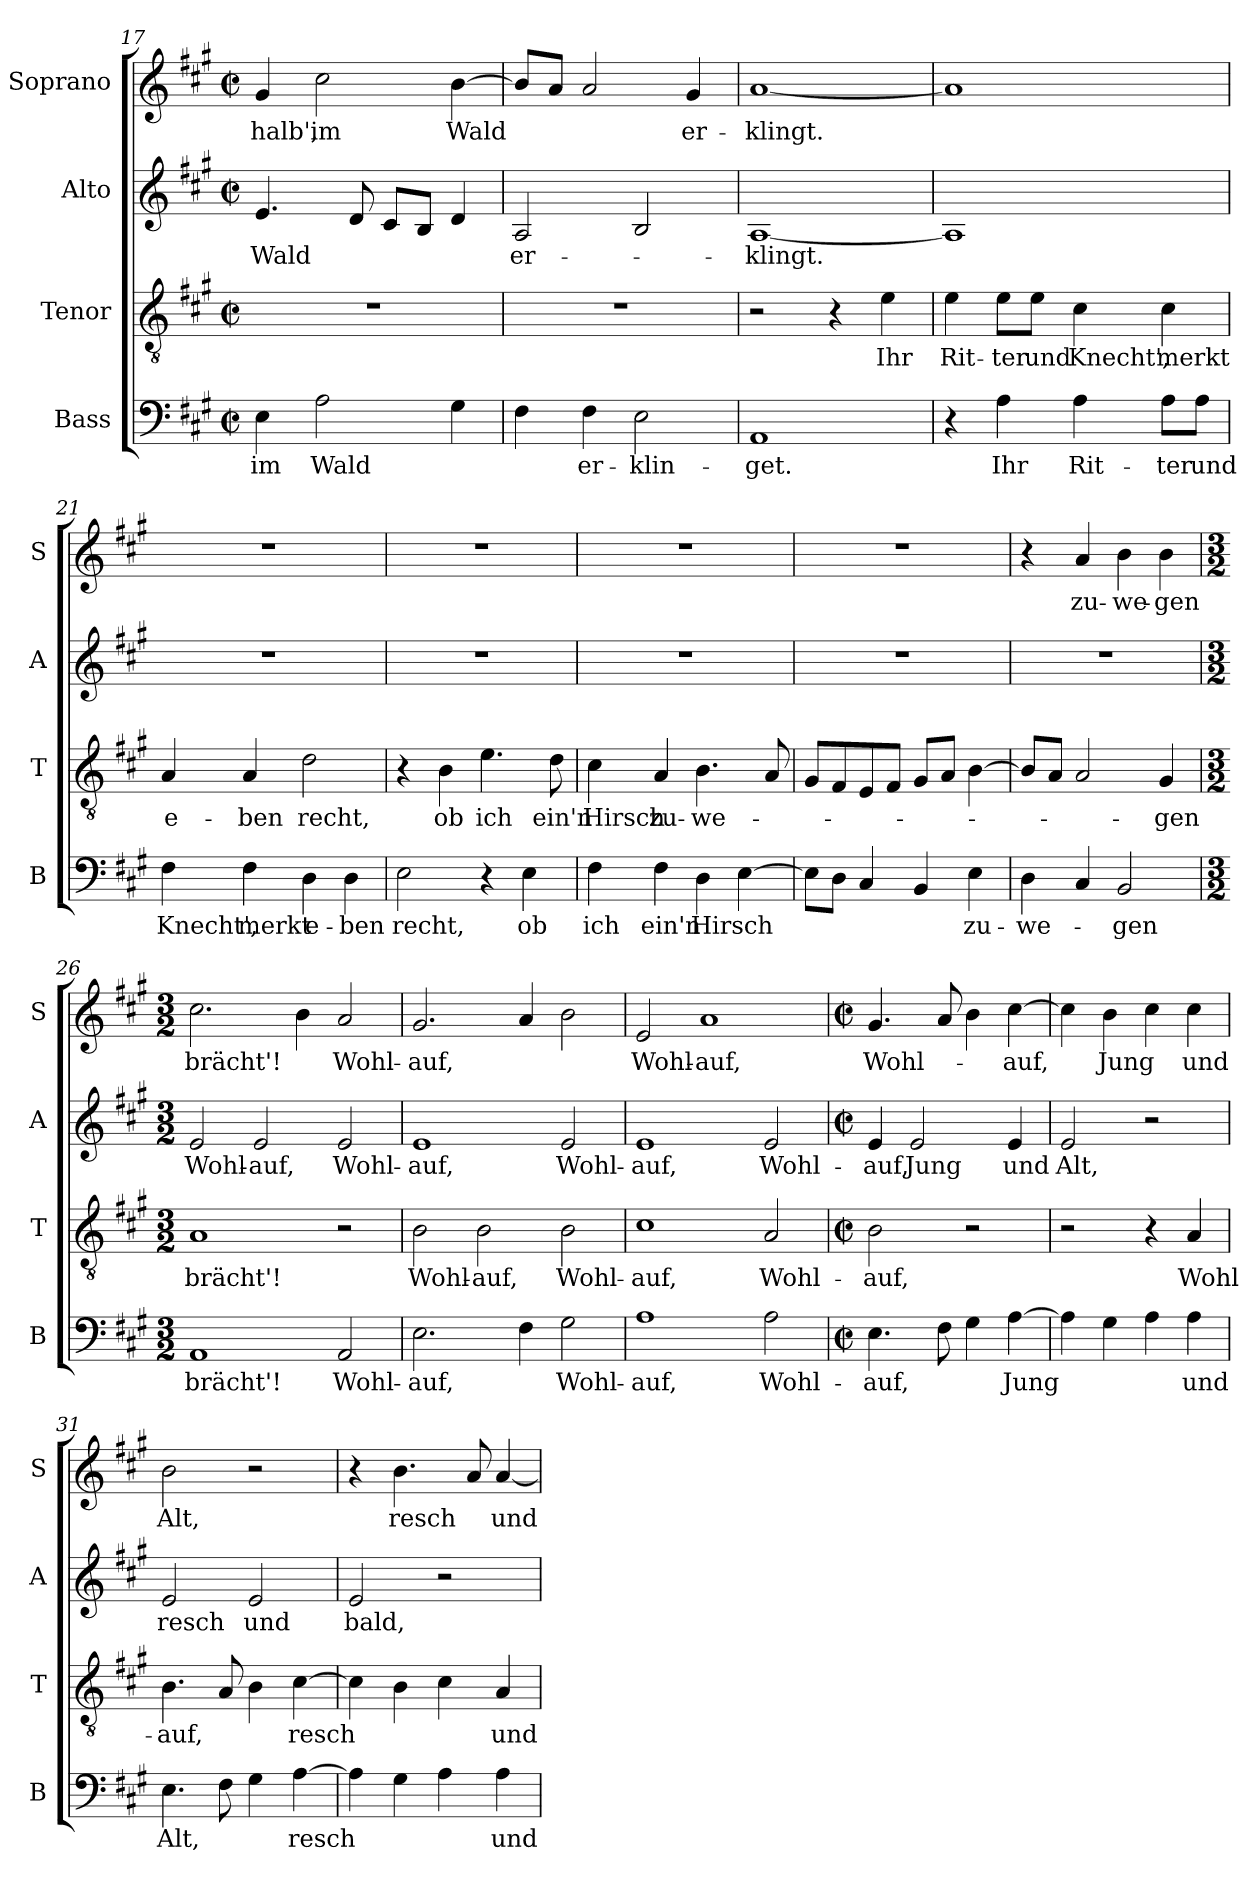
**kern	**text	**kern	**text	**kern	**text	**kern	**text
*part4	*part4	*part3	*part3	*part2	*part2	*part1	*part1
*staff4	*staff4	*staff3	*staff3	*staff2	*staff2	*staff1	*staff1
*I"Bass	*	*I"Tenor	*	*I"Alto	*	*I"Soprano	*
*I'B	*	*I'T	*	*I'A	*	*I'S	*
*clefF4	*	*clefGv2	*	*clefG2	*	*clefG2	*
*k[f#c#g#]	*	*k[f#c#g#]	*	*k[f#c#g#]	*	*k[f#c#g#]	*
*A:	*	*A:	*	*A:	*	*A:	*
*M2/2	*	*M2/2	*	*M2/2	*	*M2/2	*
*met(c|)	*	*met(c|)	*	*met(c|)	*	*met(c|)	*
=17	=17	=17	=17	=17	=17	=17	=17
4E\	im	1r	.	4.e/	Wald	4g#/	-halb',
2A\	Wald	.	.	.	.	2cc#\	im
.	.	.	.	8d/	.	.	.
.	.	.	.	8c#/L	.	.	.
.	.	.	.	8B/J	.	.	.
4G#\	.	.	.	4d/	.	[4b\	Wald
=18	=18	=18	=18	=18	=18	=18	=18
4F#\	.	1r	.	2A/	er-	8b/L]	.
.	.	.	.	.	.	8a/J	.
4F#\	er-	.	.	.	.	2a/	.
2E\	-klin-	.	.	2B/	.	.	.
.	.	.	.	.	.	4g#/	er-
=19	=19	=19	=19	=19	=19	=19	=19
1AA	-get.	2r	.	[1A	-klingt.	[1a	-klingt.
.	.	4r	.	.	.	.	.
.	.	4e\	Ihr	.	.	.	.
=20	=20	=20	=20	=20	=20	=20	=20
4r	.	4e\	Rit-	1A]	.	1a]	.
4A\	Ihr	8e\L	-ter	.	.	.	.
.	.	8e\J	und	.	.	.	.
4A\	Rit-	4c#\	Knecht',	.	.	.	.
8A\L	-ter	4c#\	merkt	.	.	.	.
8A\J	und	.	.	.	.	.	.
!!LO:LB:g=z
=21	=21	=21	=21	=21	=21	=21	=21
4F#\	Knecht',	4A/	e-	1r	.	1r	.
4F#\	merkt	4A/	-ben	.	.	.	.
4D\	e-	2d\	recht,	.	.	.	.
4D\	-ben	.	.	.	.	.	.
=22	=22	=22	=22	=22	=22	=22	=22
2E\	recht,	4r	.	1r	.	1r	.
.	.	4B\	ob	.	.	.	.
4r	.	4.e\	ich	.	.	.	.
4E\	ob	.	.	.	.	.	.
.	.	8d\	ein'n	.	.	.	.
=23	=23	=23	=23	=23	=23	=23	=23
4F#\	ich	4c#\	Hirsch	1r	.	1r	.
4F#\	ein'n	4A/	zu-	.	.	.	.
4D\	Hirsch	4.B\	-we-	.	.	.	.
[4E\	.	.	.	.	.	.	.
.	.	8A/	.	.	.	.	.
=24	=24	=24	=24	=24	=24	=24	=24
8E\L]	.	8G#/L	.	1r	.	1r	.
8D\J	.	8F#/	.	.	.	.	.
4C#/	.	8E/	.	.	.	.	.
.	.	8F#/J	.	.	.	.	.
4BB/	.	8G#/L	.	.	.	.	.
.	.	8A/J	.	.	.	.	.
4E\	zu-	[4B\	.	.	.	.	.
=25	=25	=25	=25	=25	=25	=25	=25
4D\	-we-	8B/L]	.	1r	.	4r	.
.	.	8A/J	.	.	.	.	.
4C#/	.	2A/	.	.	.	4a/	zu-
2BB/	-gen	.	.	.	.	4b\	-we-
.	.	4G#/	-gen	.	.	4b\	-gen
!!LO:LB:g=z
=26	=26	=26	=26	=26	=26	=26	=26
*M3/2	*	*M3/2	*	*M3/2	*	*M3/2	*
1AA	brächt'!	1A	brächt'!	2e/	Wohl-	2.cc#\	brächt'!
.	.	.	.	2e/	-auf,	.	.
.	.	.	.	.	.	4b\	.
2AA/	Wohl-	2r	.	2e/	Wohl-	2a/	Wohl-
=27	=27	=27	=27	=27	=27	=27	=27
2.E\	-auf,	2B\	Wohl-	1e	-auf,	2.g#/	-auf,
.	.	2B\	-auf,	.	.	.	.
4F#\	.	.	.	.	.	4a/	.
2G#\	Wohl-	2B\	Wohl-	2e/	Wohl-	2b\	.
=28	=28	=28	=28	=28	=28	=28	=28
1A	-auf,	1c#	-auf,	1e	-auf,	2e/	Wohl-
.	.	.	.	.	.	1a	-auf,
2A\	Wohl-	2A/	Wohl-	2e/	Wohl-	.	.
=29	=29	=29	=29	=29	=29	=29	=29
*M2/2	*	*M2/2	*	*M2/2	*	*M2/2	*
*met(c|)	*	*met(c|)	*	*met(c|)	*	*met(c|)	*
4.E\	-auf,	2B\	-auf,	4e/	-auf,	4.g#/	Wohl-
.	.	.	.	2e/	Jung	.	.
8F#\	.	.	.	.	.	8a/	.
4G#\	.	2r	.	.	.	4b\	.
[4A\	Jung	.	.	4e/	und	[4cc#\	-auf,
=30	=30	=30	=30	=30	=30	=30	=30
4A\]	.	2r	.	2e/	Alt,	4cc#\]	.
4G#\	.	.	.	.	.	4b\	Jung
4A\	.	4r	.	2r	.	4cc#\	.
4A\	und	4A/	Wohl-	.	.	4cc#\	und
!!LO:PB:g=z
=31	=31	=31	=31	=31	=31	=31	=31
4.E\	Alt,	4.B\	-auf,	2e/	resch	2b\	Alt,
8F#\	.	8A/	.	.	.	.	.
4G#\	.	4B\	.	2e/	und	2r	.
[4A\	resch	[4c#\	resch	.	.	.	.
=32	=32	=32	=32	=32	=32	=32	=32
4A\]	.	4c#\]	.	2e/	bald,	4r	.
4G#\	.	4B\	.	.	.	4.b\	resch
4A\	.	4c#\	.	2r	.	.	.
.	.	.	.	.	.	8a/	.
4A\	und	4A/	und	.	.	[4a/	und
=	=	=	=	=	=	=	=
*-	*-	*-	*-	*-	*-	*-	*-
